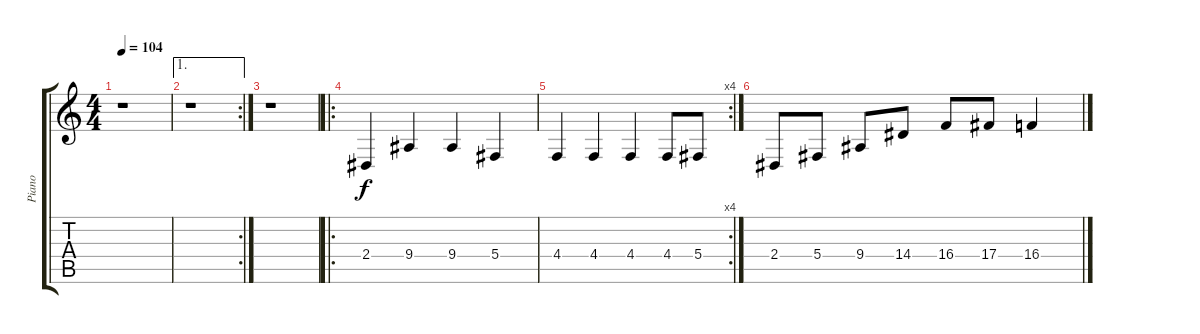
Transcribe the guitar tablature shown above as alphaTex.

\track ("Piano" "Piano") {instrument acousticgrandpiano}
\staff {score tabs}
\tuning (Eb4 Bb3 Gb3 Db3 Ab2 Db2) {hide}
\ts (4 4)
\tempo 104
\clef g2
\ks c
r.1{dy f} |
\ae 1
\rc 2
r.1 |
r.1 |
\ro
2.4.4 9.4.4 9.4.4 5.4.4 |
\rc 4
4.4.4 4.4.4 4.4.4 4.4.8 5.4.8 |
2.4.8 5.4.8 9.4.8 14.4.8 16.4.8 17.4.8 16.4.4
